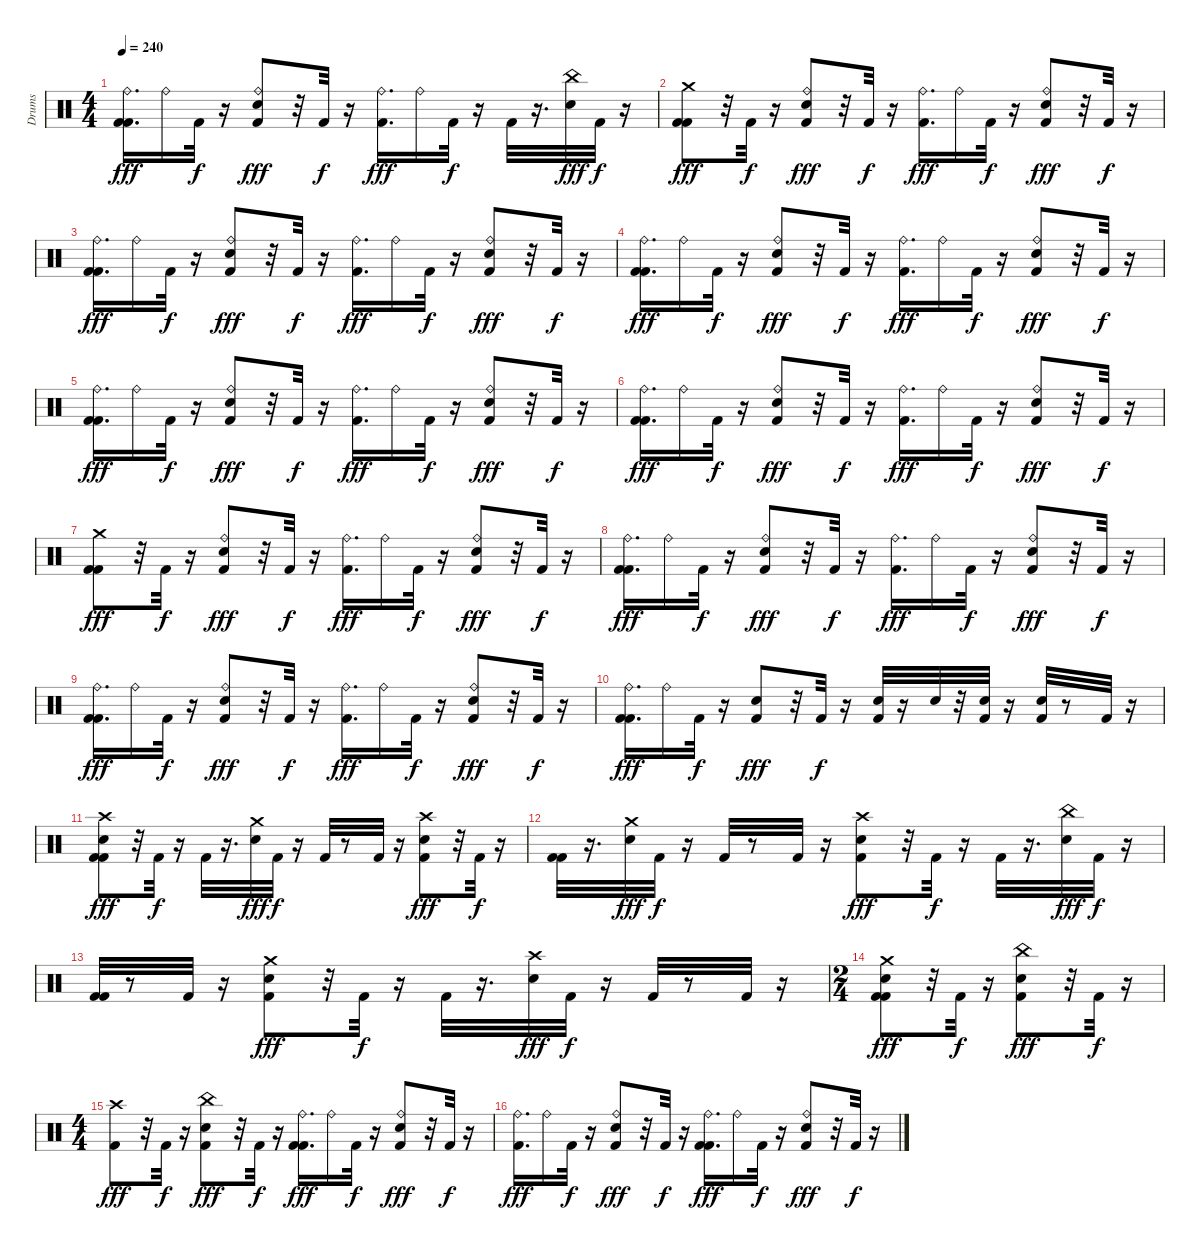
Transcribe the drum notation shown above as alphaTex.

\track ("Drums" "Drums") {instrument percussion}
\staff {score}
\articulation defaults
\ts (4 4)
\tempo 240
\clef neutral
\ks c
("Kick (hit) 2" "Ride (bell)" "Kick (hit) 2").16{d dy fff} "Ride (bell)".16 "Kick (hit) 2".32{dy f} r.16 ("Electric Snare (hit)" "Kick (hit) 2" "Ride (bell)").8{dy fff} r.32 "Kick (hit) 2".32{dy f} r.16 ("Kick (hit) 2" "Ride (bell)").16{d dy fff} "Ride (bell)".16 "Kick (hit) 2".32{dy f} r.16 "Kick (hit) 2".32 r.16{d} ("Electric Snare (hit)" "China (hit)").32{dy fff} "Kick (hit) 2".32{dy f} r.16 |
("Crash medium (hit)" "Kick (hit) 2" "Kick (hit) 2").8{dy fff} r.32 "Kick (hit) 2".32{dy f} r.16 ("Electric Snare (hit)" "Kick (hit) 2" "Ride (bell)").8{dy fff} r.32 "Kick (hit) 2".32{dy f} r.16 ("Ride (bell)" "Kick (hit) 2").16{d dy fff} "Ride (bell)".16 "Kick (hit) 2".32{dy f} r.16 ("Electric Snare (hit)" "Kick (hit) 2" "Ride (bell)").8{dy fff} r.32 "Kick (hit) 2".32{dy f} r.16 |
("Kick (hit) 2" "Ride (bell)" "Kick (hit) 2").16{d dy fff} "Ride (bell)".16 "Kick (hit) 2".32{dy f} r.16 ("Electric Snare (hit)" "Ride (bell)" "Kick (hit) 2").8{dy fff} r.32 "Kick (hit) 2".32{dy f} r.16 ("Kick (hit) 2" "Ride (bell)").16{d dy fff} "Ride (bell)".16 "Kick (hit) 2".32{dy f} r.16 ("Ride (bell)" "Electric Snare (hit)" "Kick (hit) 2").8{dy fff} r.32 "Kick (hit) 2".32{dy f} r.16 |
("Kick (hit) 2" "Kick (hit) 2" "Ride (bell)").16{d dy fff} "Ride (bell)".16 "Kick (hit) 2".32{dy f} r.16 ("Electric Snare (hit)" "Ride (bell)" "Kick (hit) 2").8{dy fff} r.32 "Kick (hit) 2".32{dy f} r.16 ("Ride (bell)" "Kick (hit) 2").16{d dy fff} "Ride (bell)".16 "Kick (hit) 2".32{dy f} r.16 ("Ride (bell)" "Electric Snare (hit)" "Kick (hit) 2").8{dy fff} r.32 "Kick (hit) 2".32{dy f} r.16 |
("Kick (hit) 2" "Kick (hit) 2" "Ride (bell)").16{d dy fff} "Ride (bell)".16 "Kick (hit) 2".32{dy f} r.16 ("Electric Snare (hit)" "Ride (bell)" "Kick (hit) 2").8{dy fff} r.32 "Kick (hit) 2".32{dy f} r.16 ("Ride (bell)" "Kick (hit) 2").16{d dy fff} "Ride (bell)".16 "Kick (hit) 2".32{dy f} r.16 ("Kick (hit) 2" "Electric Snare (hit)" "Ride (bell)").8{dy fff} r.32 "Kick (hit) 2".32{dy f} r.16 |
("Kick (hit) 2" "Kick (hit) 2" "Ride (bell)").16{d dy fff} "Ride (bell)".16 "Kick (hit) 2".32{dy f} r.16 ("Ride (bell)" "Kick (hit) 2" "Electric Snare (hit)").8{dy fff} r.32 "Kick (hit) 2".32{dy f} r.16 ("Kick (hit) 2" "Ride (bell)").16{d dy fff} "Ride (bell)".16 "Kick (hit) 2".32{dy f} r.16 ("Electric Snare (hit)" "Kick (hit) 2" "Ride (bell)").8{dy fff} r.32 "Kick (hit) 2".32{dy f} r.16 |
("Crash medium (hit)" "Kick (hit) 2" "Kick (hit) 2").8{dy fff} r.32 "Kick (hit) 2".32{dy f} r.16 ("Ride (bell)" "Electric Snare (hit)" "Kick (hit) 2").8{dy fff} r.32 "Kick (hit) 2".32{dy f} r.16 ("Ride (bell)" "Kick (hit) 2").16{d dy fff} "Ride (bell)".16 "Kick (hit) 2".32{dy f} r.16 ("Electric Snare (hit)" "Kick (hit) 2" "Ride (bell)").8{dy fff} r.32 "Kick (hit) 2".32{dy f} r.16 |
("Ride (bell)" "Kick (hit) 2" "Kick (hit) 2").16{d dy fff} "Ride (bell)".16 "Kick (hit) 2".32{dy f} r.16 ("Electric Snare (hit)" "Kick (hit) 2" "Ride (bell)").8{dy fff} r.32 "Kick (hit) 2".32{dy f} r.16 ("Ride (bell)" "Kick (hit) 2").16{d dy fff} "Ride (bell)".16 "Kick (hit) 2".32{dy f} r.16 ("Ride (bell)" "Kick (hit) 2" "Electric Snare (hit)").8{dy fff} r.32 "Kick (hit) 2".32{dy f} r.16 |
("Kick (hit) 2" "Kick (hit) 2" "Ride (bell)").16{d dy fff} "Ride (bell)".16 "Kick (hit) 2".32{dy f} r.16 ("Electric Snare (hit)" "Kick (hit) 2" "Ride (bell)").8{dy fff} r.32 "Kick (hit) 2".32{dy f} r.16 ("Kick (hit) 2" "Ride (bell)").16{d dy fff} "Ride (bell)".16 "Kick (hit) 2".32{dy f} r.16 ("Ride (bell)" "Kick (hit) 2" "Electric Snare (hit)").8{dy fff} r.32 "Kick (hit) 2".32{dy f} r.16 |
("Kick (hit) 2" "Ride (bell)" "Kick (hit) 2").16{d dy fff} "Ride (bell)".16 "Kick (hit) 2".32{dy f} r.16 ("Electric Snare (hit)" "Kick (hit) 2").8{dy fff} r.32 "Kick (hit) 2".32{dy f} r.16 ("Electric Snare (hit)" "Kick (hit) 2").32 r.16 "Electric Snare (hit)".32 r.32 ("Electric Snare (hit)" "Kick (hit) 2").32 r.16 ("Electric Snare (hit)" "Kick (hit) 2").32 r.8 "Kick (hit) 2".32 r.16 |
("Kick (hit) 2" "Kick (hit) 2" "Electric Snare (hit)" "Crash high (hit)").8{dy fff} r.32 "Kick (hit) 2".32{dy f} r.16 "Kick (hit) 2".32 r.16{d} ("Electric Snare (hit)" "Crash medium (hit)").32{dy fff} "Kick (hit) 2".32{dy f} r.16 "Kick (hit) 2".32 r.8 "Kick (hit) 2".32 r.16 ("Kick (hit) 2" "Crash high (hit)" "Electric Snare (hit)").8{dy fff} r.32 "Kick (hit) 2".32{dy f} r.16 |
("Kick (hit) 2" "Kick (hit) 2").32 r.16{d} ("Crash medium (hit)" "Electric Snare (hit)").32{dy fff} "Kick (hit) 2".32{dy f} r.16 "Kick (hit) 2".32 r.8 "Kick (hit) 2".32 r.16 ("Crash high (hit)" "Kick (hit) 2" "Electric Snare (hit)").8{dy fff} r.32 "Kick (hit) 2".32{dy f} r.16 "Kick (hit) 2".32 r.16{d} ("China (hit)" "Electric Snare (hit)").32{dy fff} "Kick (hit) 2".32{dy f} r.16 |
("Kick (hit) 2" "Kick (hit) 2").32 r.8 "Kick (hit) 2".32 r.16 ("Electric Snare (hit)" "Crash medium (hit)" "Kick (hit) 2").8{dy fff} r.32 "Kick (hit) 2".32{dy f} r.16 "Kick (hit) 2".32 r.16{d} ("Electric Snare (hit)" "Crash high (hit)").32{dy fff} "Kick (hit) 2".32{dy f} r.16 "Kick (hit) 2".32 r.8 "Kick (hit) 2".32 r.16 |
\ts (2 4)
("Kick (hit) 2" "Electric Snare (hit)" "Kick (hit) 2" "Crash medium (hit)").8{dy fff} r.32 "Kick (hit) 2".32{dy f} r.16 ("China (hit)" "Electric Snare (hit)" "Kick (hit) 2").8{dy fff} r.32 "Kick (hit) 2".32{dy f} r.16 |
\ts (4 4)
("Kick (hit) 2" "Crash high (hit)").8{dy fff} r.32 "Kick (hit) 2".32{dy f} r.16 ("Kick (hit) 2" "Electric Snare (hit)" "China (hit)").8{dy fff} r.32 "Kick (hit) 2".32{dy f} r.16 ("Ride (bell)" "Kick (hit) 2" "Kick (hit) 2").16{d dy fff} "Ride (bell)".16 "Kick (hit) 2".32{dy f} r.16 ("Ride (bell)" "Kick (hit) 2" "Electric Snare (hit)").8{dy fff} r.32 "Kick (hit) 2".32{dy f} r.16 |
("Kick (hit) 2" "Ride (bell)").16{d dy fff} "Ride (bell)".16 "Kick (hit) 2".32{dy f} r.16 ("Electric Snare (hit)" "Ride (bell)" "Kick (hit) 2").8{dy fff} r.32 "Kick (hit) 2".32{dy f} r.16 ("Ride (bell)" "Kick (hit) 2" "Kick (hit) 2").16{d dy fff} "Ride (bell)".16 "Kick (hit) 2".32{dy f} r.16 ("Ride (bell)" "Electric Snare (hit)" "Kick (hit) 2").8{dy fff} r.32 "Kick (hit) 2".32{dy f} r.16
